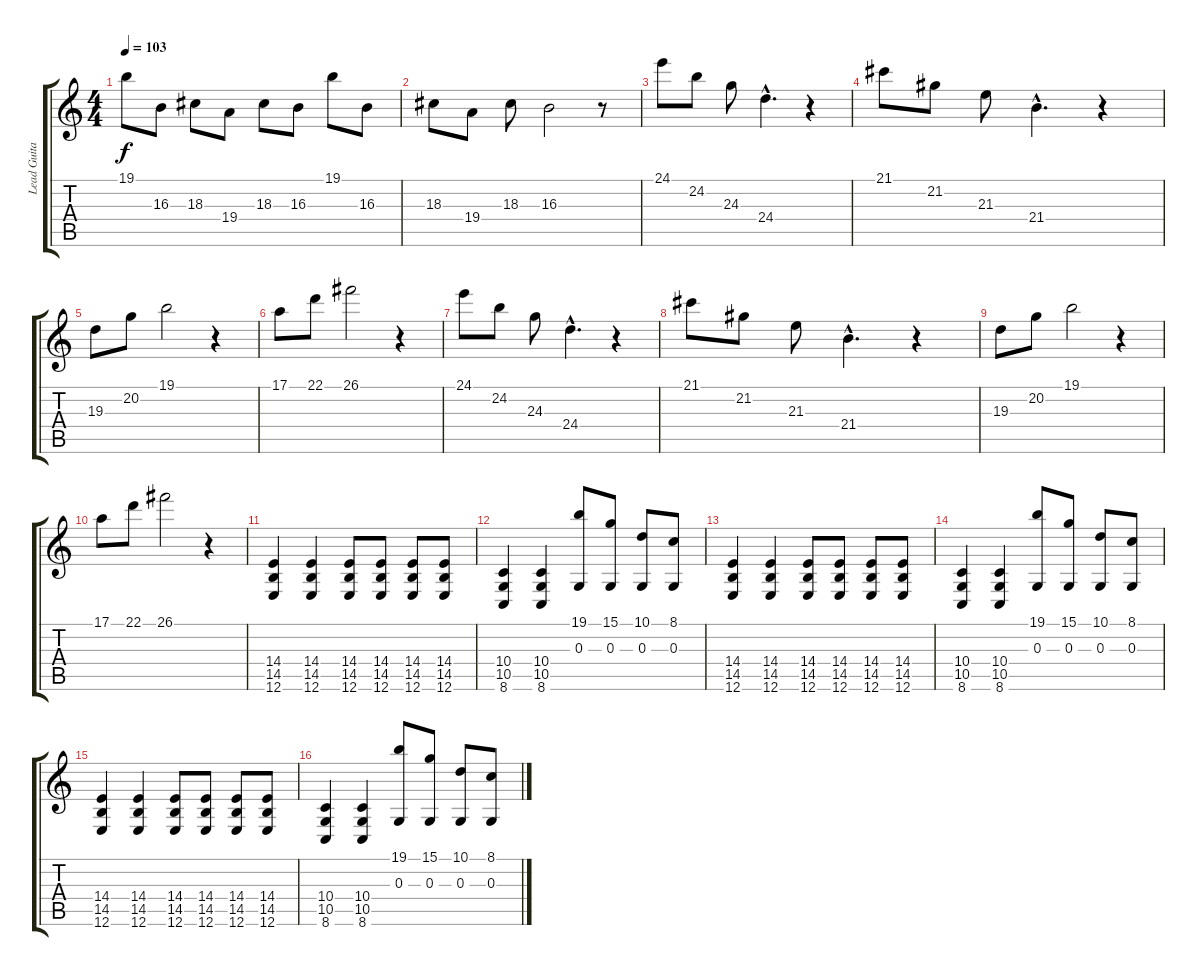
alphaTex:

\track ("Lead Guitar" "Lead Guita") {instrument fx4atmosphere}
\staff {score tabs}
\tuning (E4 B3 G3 D3 A2 E2) {hide}
\ts (4 4)
\tempo 103
\clef g2
\ks c
19.1.8{dy f} 16.3.8 18.3.8 19.4.8 18.3.8 16.3.8 19.1.8 16.3.8 |
18.3.8 19.4.8 18.3.8 16.3.2 r.8 |
24.1.8 24.2.8 24.3.8 24.4{hac}.4{d} r.4 |
21.1.8 21.2.8 21.3.8 21.4{hac}.4{d} r.4 |
19.3.8 20.2.8 19.1.2 r.4 |
17.1.8 22.1.8 26.1.2 r.4 |
24.1.8 24.2.8 24.3.8 24.4{hac}.4{d} r.4 |
21.1.8 21.2.8 21.3.8 21.4{hac}.4{d} r.4 |
19.3.8 20.2.8 19.1.2 r.4 |
17.1.8 22.1.8 26.1.2 r.4 |
(14.4 14.5 12.6).4 (14.4 14.5 12.6).4 (14.4 14.5 12.6).8 (14.4 14.5 12.6).8 (14.4 14.5 12.6).8 (14.4 14.5 12.6).8 |
(10.4 10.5 8.6).4 (10.4 10.5 8.6).4 (19.1 0.3).8 (15.1 0.3).8 (10.1 0.3).8 (8.1 0.3).8 |
(14.4 14.5 12.6).4 (14.4 14.5 12.6).4 (14.4 14.5 12.6).8 (14.4 14.5 12.6).8 (14.4 14.5 12.6).8 (14.4 14.5 12.6).8 |
(10.4 10.5 8.6).4 (10.4 10.5 8.6).4 (19.1 0.3).8 (15.1 0.3).8 (10.1 0.3).8 (8.1 0.3).8 |
(14.4 14.5 12.6).4 (14.4 14.5 12.6).4 (14.4 14.5 12.6).8 (14.4 14.5 12.6).8 (14.4 14.5 12.6).8 (14.4 14.5 12.6).8 |
(10.4 10.5 8.6).4 (10.4 10.5 8.6).4 (19.1 0.3).8 (15.1 0.3).8 (10.1 0.3).8 (8.1 0.3).8
